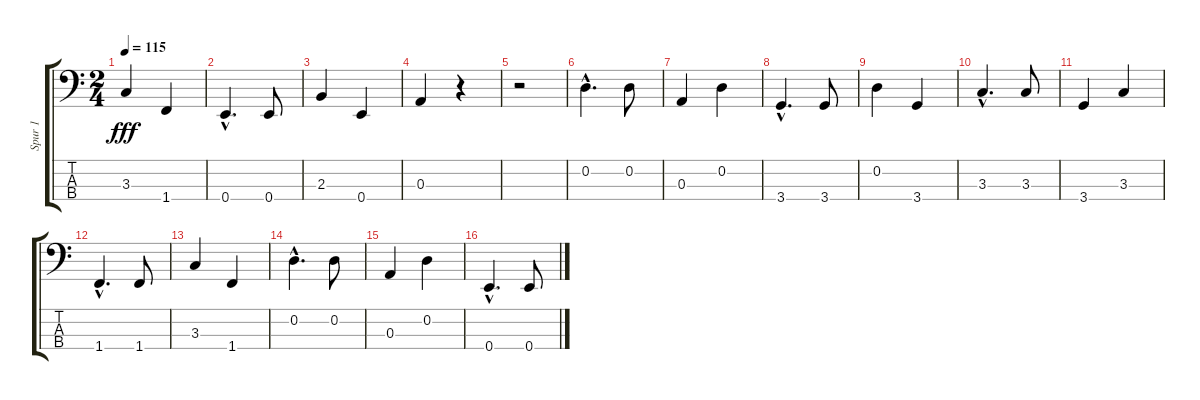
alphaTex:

\track ("Spur 1" "Spur 1") {instrument electricbasspick}
\staff {score tabs}
\tuning (G2 D2 A1 E1) {hide}
\ts (2 4)
\tempo 115
\clef f4
\ks c
3.3.4{dy fff} 1.4.4 |
0.4{hac}.4{d} 0.4.8 |
2.3.4 0.4.4 |
0.3.4 r.4 |
r.2 |
0.2{hac}.4{d} 0.2.8 |
0.3.4 0.2.4 |
3.4{hac}.4{d} 3.4.8 |
0.2.4 3.4.4 |
3.3{hac}.4{d} 3.3.8 |
3.4.4 3.3.4 |
1.4{hac}.4{d} 1.4.8 |
3.3.4 1.4.4 |
0.2{hac}.4{d} 0.2.8 |
0.3.4 0.2.4 |
0.4{hac}.4{d} 0.4.8
